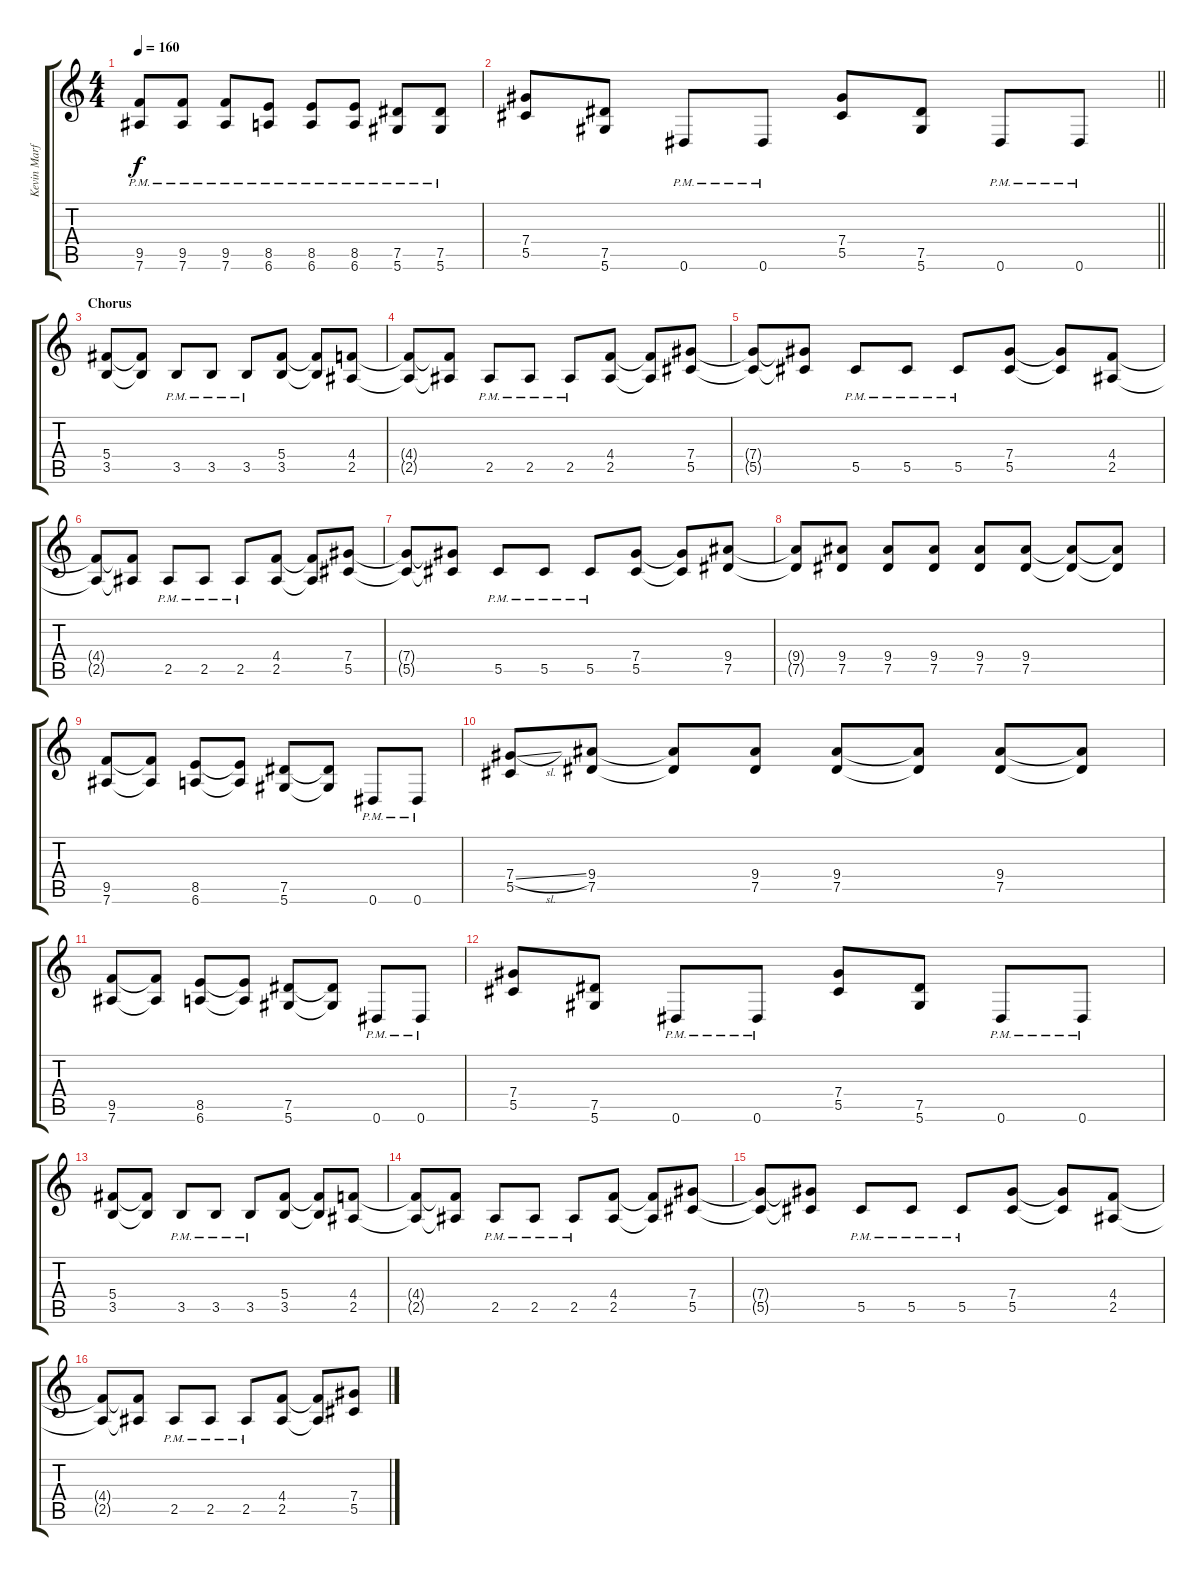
\track ("Kevin Marfil" "Kevin Marf") {instrument distortionguitar}
\staff {score tabs}
\tuning (Eb4 Bb3 Gb3 Db3 Ab2 Eb2) {hide}
\ts (4 4)
\tempo 160
\clef g2
\ks c
(9.5{pm} 7.6{pm}).8{dy f} (9.5{pm} 7.6{pm}).8 (9.5{pm} 7.6{pm}).8 (8.5{pm} 6.6{pm}).8 (8.5{pm} 6.6{pm}).8 (8.5{pm} 6.6{pm}).8 (7.5{pm} 5.6{pm}).8 (7.5{pm} 5.6{pm}).8 |
\barLineRight lightlight
(7.4 5.5).8 (7.5 5.6).8 0.6{pm}.8 0.6{pm}.8 (7.4 5.5).8 (7.5 5.6).8 0.6{pm}.8 0.6{pm}.8 |
\section ("" "Chorus")
(5.4 3.5).8 (5.4{t} 3.5{t}).8 3.5{pm}.8 3.5{pm}.8 3.5{pm}.8 (5.4 3.5).8 (5.4{t} 3.5{t}).8 (4.4 2.5).8 |
(4.4{t} 2.5{t}).8 (4.4{t} 2.5{t}).8 2.5{pm}.8 2.5{pm}.8 2.5{pm}.8 (4.4 2.5).8 (4.4{t} 2.5{t}).8 (7.4 5.5).8 |
(7.4{t} 5.5{t}).8 (7.4{t} 5.5{t}).8 5.5{pm}.8 5.5{pm}.8 5.5{pm}.8 (7.4 5.5).8 (7.4{t} 5.5{t}).8 (4.4 2.5).8 |
(4.4{t} 2.5{t}).8 (4.4{t} 2.5{t}).8 2.5{pm}.8 2.5{pm}.8 2.5{pm}.8 (4.4 2.5).8 (4.4{t} 2.5{t}).8 (7.4 5.5).8 |
(7.4{t} 5.5{t}).8 (7.4{t} 5.5{t}).8 5.5{pm}.8 5.5{pm}.8 5.5{pm}.8 (7.4 5.5).8 (7.4{t} 5.5{t}).8 (9.4 7.5).8 |
(9.4{t} 7.5{t}).8 (9.4 7.5).8 (9.4 7.5).8 (9.4 7.5).8 (9.4 7.5).8 (9.4 7.5).8 (9.4{t} 7.5{t}).8 (9.4{t} 7.5{t}).8 |
(9.5 7.6).8 (9.5{t} 7.6{t}).8 (8.5 6.6).8 (8.5{t} 6.6{t}).8 (7.5 5.6).8 (7.5{t} 5.6{t}).8 0.6{pm}.8 0.6{pm}.8 |
(7.4{sl} 5.5).8 (9.4 7.5).8 (9.4{t} 7.5{t}).8 (9.4 7.5).8 (9.4 7.5).8 (9.4{t} 7.5{t}).8 (9.4 7.5).8 (9.4{t} 7.5{t}).8 |
(9.5 7.6).8 (9.5{t} 7.6{t}).8 (8.5 6.6).8 (8.5{t} 6.6{t}).8 (7.5 5.6).8 (7.5{t} 5.6{t}).8 0.6{pm}.8 0.6{pm}.8 |
(7.4 5.5).8 (7.5 5.6).8 0.6{pm}.8 0.6{pm}.8 (7.4 5.5).8 (7.5 5.6).8 0.6{pm}.8 0.6{pm}.8 |
(5.4 3.5).8 (5.4{t} 3.5{t}).8 3.5{pm}.8 3.5{pm}.8 3.5{pm}.8 (5.4 3.5).8 (5.4{t} 3.5{t}).8 (4.4 2.5).8 |
(4.4{t} 2.5{t}).8 (4.4{t} 2.5{t}).8 2.5{pm}.8 2.5{pm}.8 2.5{pm}.8 (4.4 2.5).8 (4.4{t} 2.5{t}).8 (7.4 5.5).8 |
(7.4{t} 5.5{t}).8 (7.4{t} 5.5{t}).8 5.5{pm}.8 5.5{pm}.8 5.5{pm}.8 (7.4 5.5).8 (7.4{t} 5.5{t}).8 (4.4 2.5).8 |
(4.4{t} 2.5{t}).8 (4.4{t} 2.5{t}).8 2.5{pm}.8 2.5{pm}.8 2.5{pm}.8 (4.4 2.5).8 (4.4{t} 2.5{t}).8 (7.4 5.5).8
